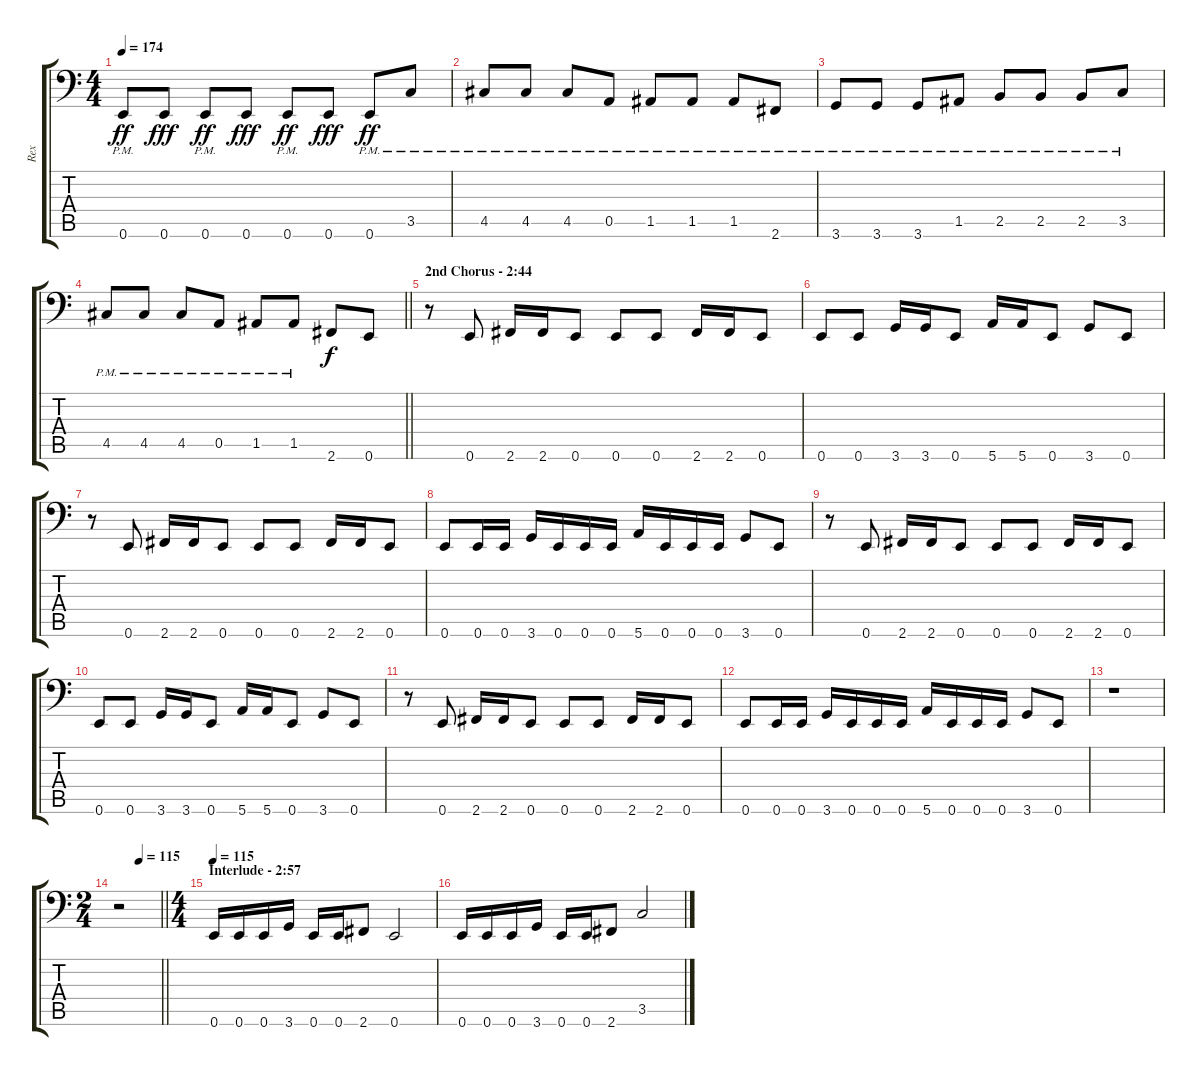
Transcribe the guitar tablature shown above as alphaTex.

\track ("Rex" "Rex") {instrument electricbasspick}
\staff {score tabs}
\tuning (E3 B2 G2 D2 A1 E1) {hide}
\ts (4 4)
\tempo 174
\clef f4
\ks c
0.6{pm}.8{dy ff} 0.6.8{dy fff} 0.6{pm}.8{dy ff} 0.6.8{dy fff} 0.6{pm}.8{dy ff} 0.6.8{dy fff} 0.6{pm}.8{dy ff} 3.5{pm}.8 |
4.5{pm}.8 4.5{pm}.8 4.5{pm}.8 0.5{pm}.8 1.5{pm}.8 1.5{pm}.8 1.5{pm}.8 2.6{pm}.8 |
3.6{pm}.8 3.6{pm}.8 3.6{pm}.8 1.5{pm}.8 2.5{pm}.8 2.5{pm}.8 2.5{pm}.8 3.5{pm}.8 |
\barLineRight lightlight
4.5{pm}.8 4.5{pm}.8 4.5{pm}.8 0.5{pm}.8 1.5{pm}.8 1.5{pm}.8 2.6.8{dy f} 0.6.8 |
\section ("" "2nd Chorus - 2:44")
r.8 0.6.8 2.6.16 2.6.16 0.6.8 0.6.8 0.6.8 2.6.16 2.6.16 0.6.8 |
0.6.8 0.6.8 3.6.16 3.6.16 0.6.8 5.6.16 5.6.16 0.6.8 3.6.8 0.6.8 |
r.8 0.6.8 2.6.16 2.6.16 0.6.8 0.6.8 0.6.8 2.6.16 2.6.16 0.6.8 |
0.6.8 0.6.16 0.6.16 3.6.16 0.6.16 0.6.16 0.6.16 5.6.16 0.6.16 0.6.16 0.6.16 3.6.8 0.6.8 |
r.8 0.6.8 2.6.16 2.6.16 0.6.8 0.6.8 0.6.8 2.6.16 2.6.16 0.6.8 |
0.6.8 0.6.8 3.6.16 3.6.16 0.6.8 5.6.16 5.6.16 0.6.8 3.6.8 0.6.8 |
r.8 0.6.8 2.6.16 2.6.16 0.6.8 0.6.8 0.6.8 2.6.16 2.6.16 0.6.8 |
0.6.8 0.6.16 0.6.16 3.6.16 0.6.16 0.6.16 0.6.16 5.6.16 0.6.16 0.6.16 0.6.16 3.6.8 0.6.8 |
r.1{volume 16} |
\ts (2 4)
\tempo (115 0.5)
\barLineRight lightlight
r.2 |
\ts (4 4)
\section ("" "Interlude - 2:57")
\tempo 115
0.6.16 0.6.16 0.6.16 3.6.16 0.6.16 0.6.16 2.6.8 0.6.2 |
0.6.16 0.6.16 0.6.16 3.6.16 0.6.16 0.6.16 2.6.8 3.5.2
